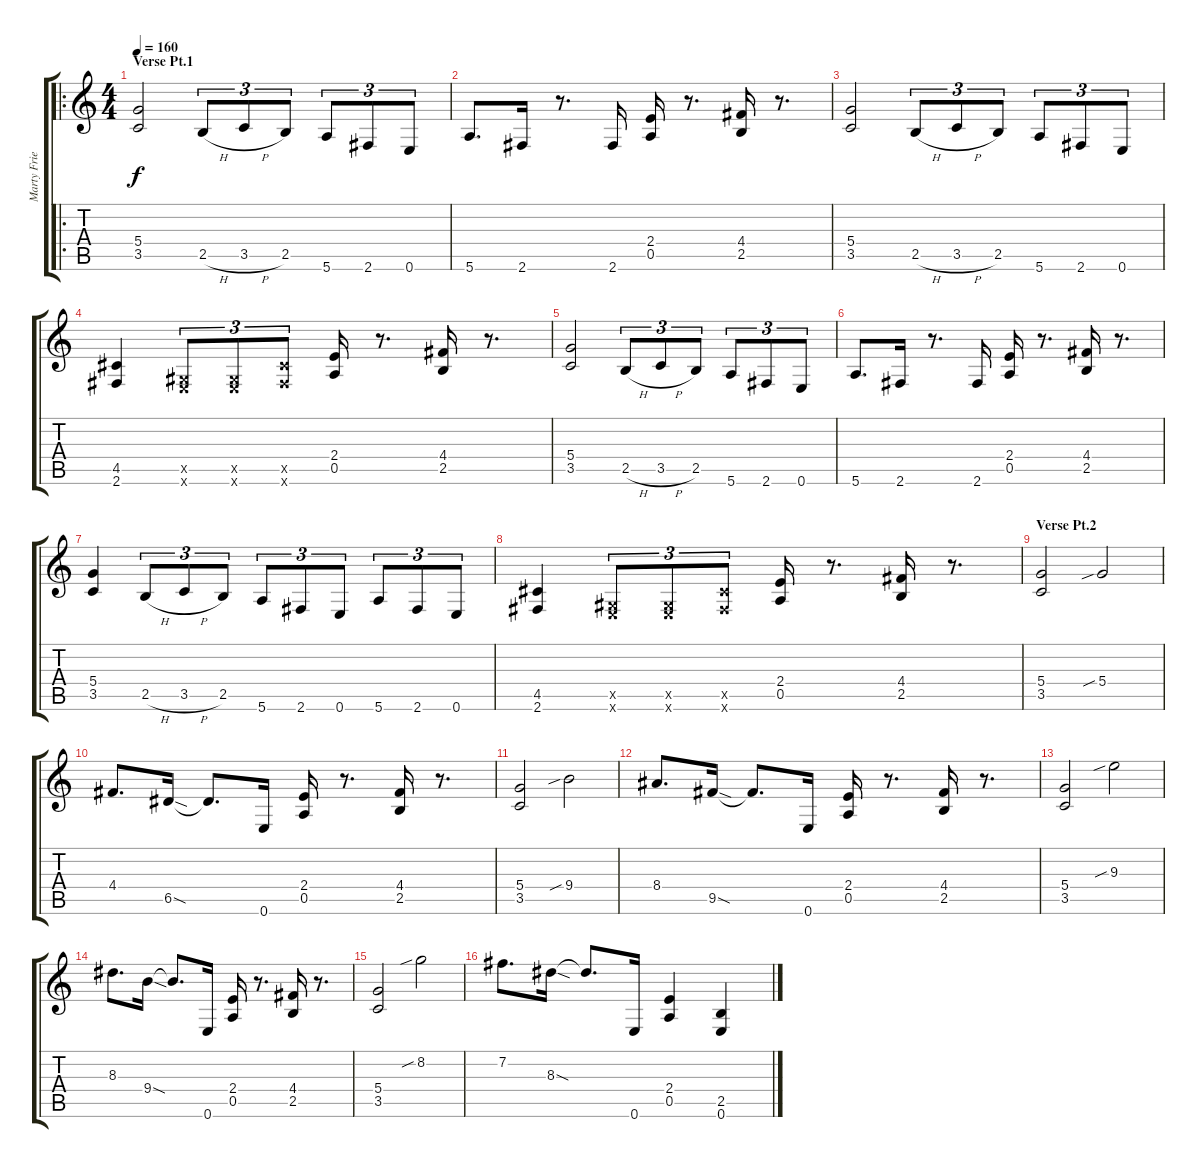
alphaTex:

\track ("Marty Friedman" "Marty Frie") {instrument distortionguitar}
\staff {score tabs}
\tuning (E4 B3 G3 D3 A2 E2) {hide}
\ro
\ts (4 4)
\section ("" "Verse Pt.1")
\tempo 160
\clef g2
\ks c
(5.4 3.5).2{dy f} 2.5{h}.8{tu (3 2)} 3.5{h}.8{tu (3 2)} 2.5.8{tu (3 2)} 5.6.8{tu (3 2)} 2.6.8{tu (3 2)} 0.6.8{tu (3 2)} |
5.6.8{d} 2.6.16 r.8{d} 2.6.16 (2.4 0.5).16 r.8{d} (4.4 2.5).16 r.8{d} |
(5.4 3.5).2 2.5{h}.8{tu (3 2)} 3.5{h}.8{tu (3 2)} 2.5.8{tu (3 2)} 5.6.8{tu (3 2)} 2.6.8{tu (3 2)} 0.6.8{tu (3 2)} |
(4.5 2.6).4 (-1.5{x} 0.6{x}).8{tu (3 2)} (-1.5{x} 0.6{x}).8{tu (3 2)} (4.5{x} 2.6{x}).8{tu (3 2)} (2.4 0.5).16 r.8{d} (4.4 2.5).16 r.8{d} |
(5.4 3.5).2 2.5{h}.8{tu (3 2)} 3.5{h}.8{tu (3 2)} 2.5.8{tu (3 2)} 5.6.8{tu (3 2)} 2.6.8{tu (3 2)} 0.6.8{tu (3 2)} |
5.6.8{d} 2.6.16 r.8{d} 2.6.16 (2.4 0.5).16 r.8{d} (4.4 2.5).16 r.8{d} |
(5.4 3.5).4 2.5{h}.8{tu (3 2)} 3.5{h}.8{tu (3 2)} 2.5.8{tu (3 2)} 5.6.8{tu (3 2)} 2.6.8{tu (3 2)} 0.6.8{tu (3 2)} 5.6.8{tu (3 2)} 2.6.8{tu (3 2)} 0.6.8{tu (3 2)} |
(4.5 2.6).4 (-1.5{x} 0.6{x}).8{tu (3 2)} (-1.5{x} 0.6{x}).8{tu (3 2)} (4.5{x} 2.6{x}).8{tu (3 2)} (2.4 0.5).16 r.8{d} (4.4 2.5).16 r.8{d} |
\section ("" "Verse Pt.2")
(5.4 3.5).2 5.4{sib}.2 |
4.4.8{d} 6.5{sod}.16 6.5{t}.8{d} 0.6.16 (2.4 0.5).16 r.8{d} (4.4 2.5).16 r.8{d} |
(5.4 3.5).2 9.4{sib}.2 |
8.4.8{d} 9.5{sod}.16 9.5{t}.8{d} 0.6.16 (2.4 0.5).16 r.8{d} (4.4 2.5).16 r.8{d} |
(5.4 3.5).2 9.3{sib}.2 |
8.3.8{d} 9.4{sod}.16 9.4{t}.8{d} 0.6.16 (2.4 0.5).16 r.8{d} (4.4 2.5).16 r.8{d} |
(5.4 3.5).2 8.2{sib}.2 |
7.2.8{d} 8.3{sod}.16 8.3{t}.8{d} 0.6.16 (2.4 0.5).4 (2.5 0.6).4
